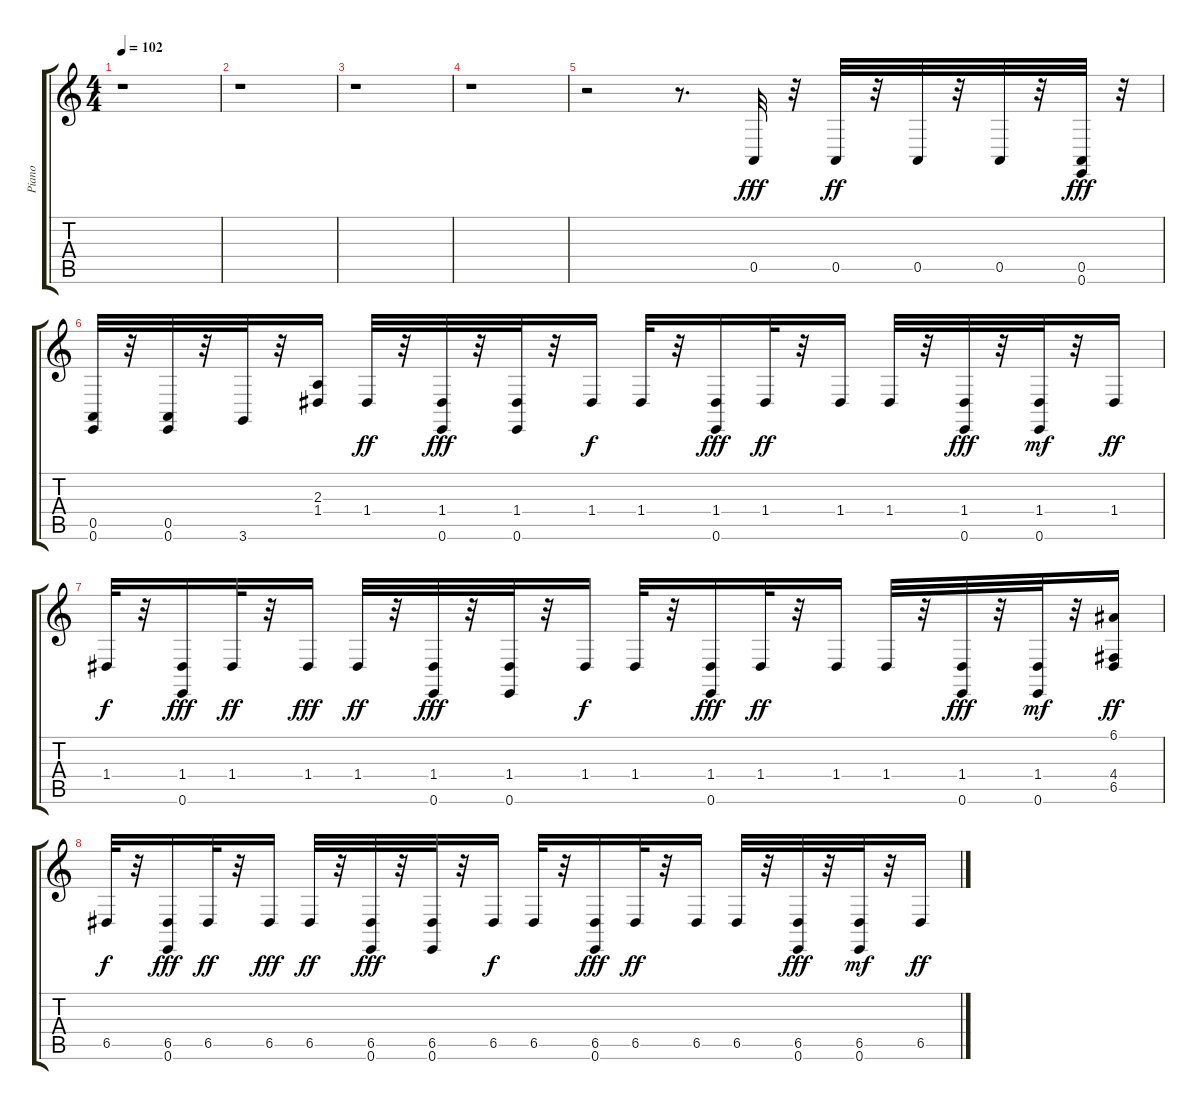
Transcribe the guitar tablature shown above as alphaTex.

\track ("Piano" "Piano") {instrument acousticgrandpiano}
\staff {score tabs}
\tuning (E4 B3 G3 D3 A2 E2) {hide}
\ts (4 4)
\tempo 102
\clef g2
\ks c
r.1{dy fff instrument acousticgrandpiano} |
r.1 |
r.1 |
r.1 |
r.2 r.8{d} 0.5.32 r.32 0.5.32{dy ff} r.32 0.5.32 r.32 0.5.32 r.32 (0.5 0.6).32{dy fff} r.32 |
(0.5 0.6).32 r.32 (0.5 0.6).32 r.32 3.6.32 r.32 (2.3 1.4).16 1.4.32{dy ff} r.32 (1.4 0.6).32{dy fff} r.32 (1.4 0.6).32 r.32 1.4.16{dy f} 1.4.32 r.32 (1.4 0.6).16{dy fff} 1.4.32{dy ff} r.32 1.4.16 1.4.32 r.32 (1.4 0.6).32{dy fff} r.32 (1.4 0.6).32{dy mf} r.32 1.4.16{dy ff} |
1.4.32{dy f} r.32 (1.4 0.6).16{dy fff} 1.4.32{dy ff} r.32 1.4.16{dy fff} 1.4.32{dy ff} r.32 (1.4 0.6).32{dy fff} r.32 (1.4 0.6).32 r.32 1.4.16{dy f} 1.4.32 r.32 (1.4 0.6).16{dy fff} 1.4.32{dy ff} r.32 1.4.16 1.4.32 r.32 (1.4 0.6).32{dy fff} r.32 (1.4 0.6).32{dy mf} r.32 (6.1 4.4 6.5).16{dy ff} |
6.5.32{dy f} r.32 (6.5 0.6).16{dy fff} 6.5.32{dy ff} r.32 6.5.16{dy fff} 6.5.32{dy ff} r.32 (6.5 0.6).32{dy fff} r.32 (6.5 0.6).32 r.32 6.5.16{dy f} 6.5.32 r.32 (6.5 0.6).16{dy fff} 6.5.32{dy ff} r.32 6.5.16 6.5.32 r.32 (6.5 0.6).32{dy fff} r.32 (6.5 0.6).32{dy mf} r.32 6.5.16{dy ff}
